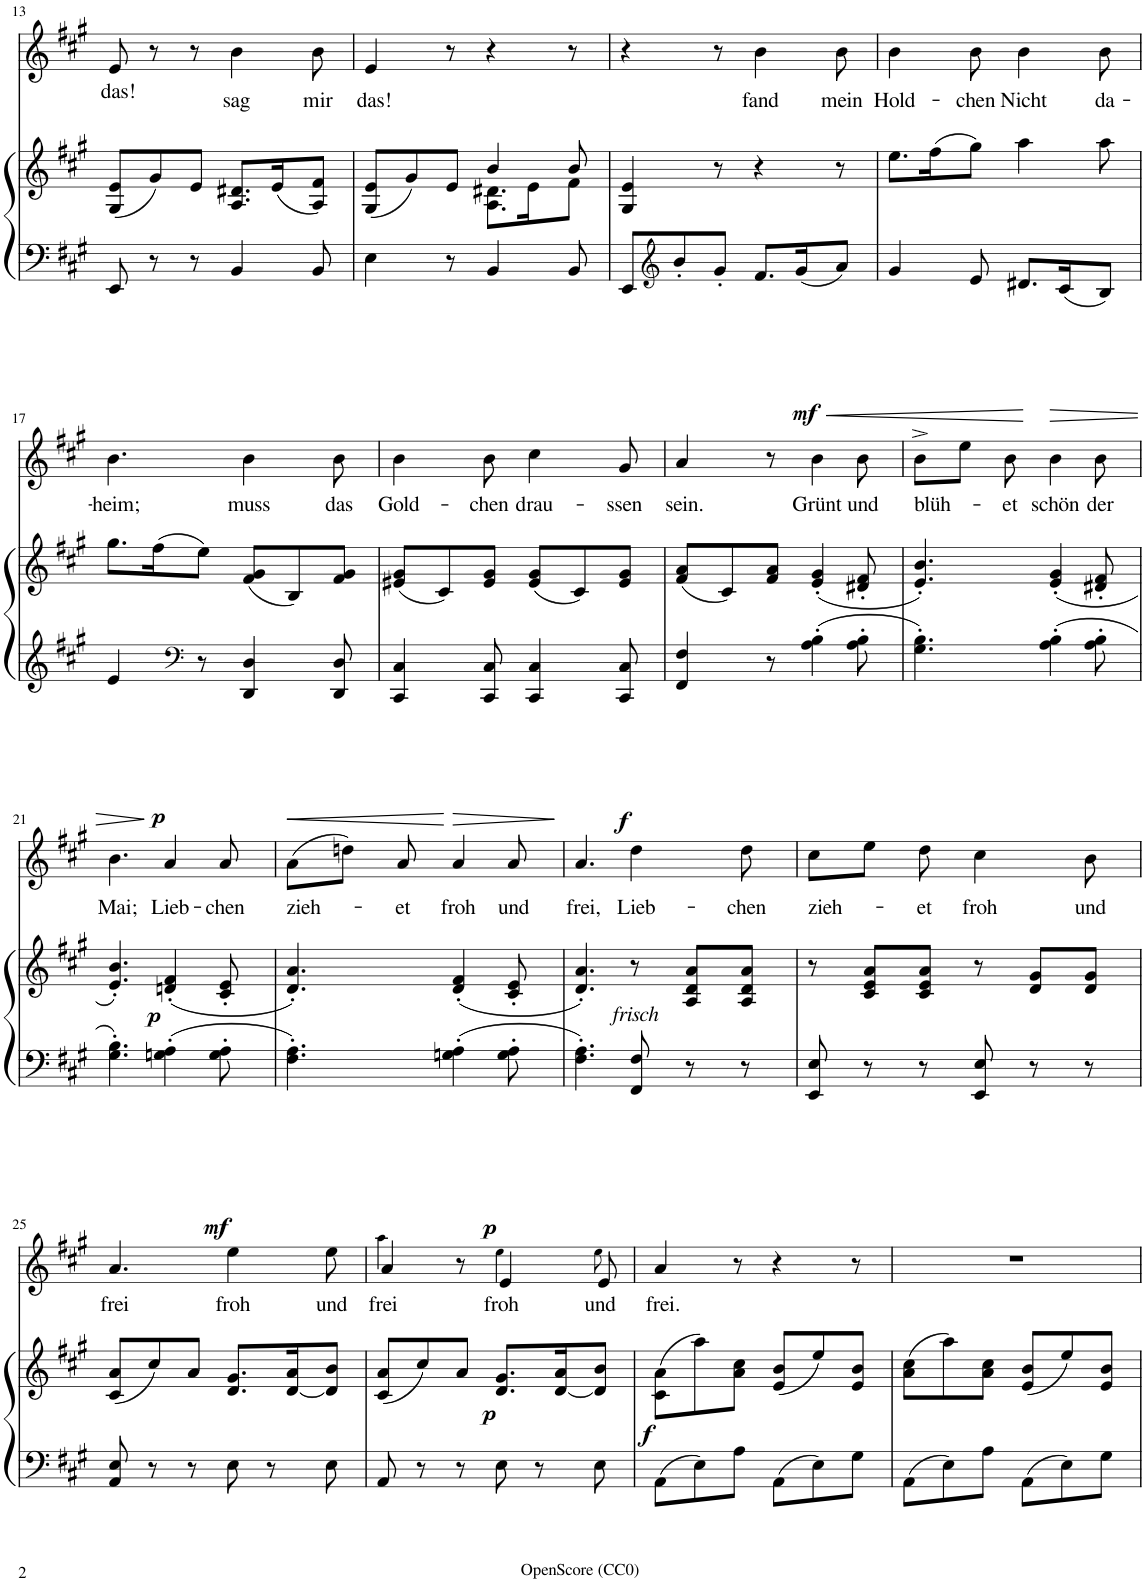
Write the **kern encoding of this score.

**kern	**kern	**dynam	**kern	**text	**dynam
*part2	*part2	*part2	*part1	*part1	*part1
*staff3	*staff2	*staff2/3	*staff1	*staff1	*staff1
*I"Piano	*	*	*I"Singstimme Voice	*	*
*I'Pno	*	*	*	*	*
!!LO:PB:g=z
*clefF4	*clefG2	*	*clefG2	*	*
*k[f#c#g#]	*k[f#c#g#]	*	*k[f#c#g#]	*	*
*M6/8	*M6/8	*	*M6/8	*	*
=13	=13	=13	=13	=13	=13
!	!	!	!	!LO:LY:b	!
8EE/	(8G#/ 8e/L	.	8e/	das!	.
8r	8g#/)	.	8r	.	.
8r	8e/J	.	8r	.	.
!	!	!	!	!LO:LY:b	!
4BB/	8.A/ 8.d#X/L	.	4b\	sag	.
.	(16e/K	.	.	.	.
!	!	!	!	!LO:LY:b	!
8BB/	8A/ 8f#/J)	.	8b\	mir	.
=14	=14	=14	=14	=14	=14
*	*^	*	*	*	*
!	!	!	!	!	!LO:LY:b	!
4E\	(<8G#/ 8e/L	4.ryy	.	4e/	das!	.
.	8g#/)	.	.	.	.	.
8r	8e/J	.	.	8r	.	.
4BB/	4b/	8.A\ 8.d#X\L	.	4r	.	.
.	.	16e\K	.	.	.	.
8BB/	8b/	8f#\J	.	8r	.	.
*	*v	*v	*	*	*	*
=15	=15	=15	=15	=15	=15
8EE/L	4G#/ 4e/	.	4r	.	.
*clefG2	*	*	*	*	*
8b'/	.	.	.	.	.
8g#'/J	8r	.	8r	.	.
!	!	!	!	!LO:LY:b	!
8.f#/L	4r	.	4b\	fand	.
16g#/K	.	.	.	.	.
!	!	!	!	!LO:LY:b	!
8a/J	8r	.	8b\	mein	.
=16	=16	=16	=16	=16	=16
!	!	!	!	!LO:LY:b	!
4g#/	8.ee\L	.	4b\	Hold-	.
.	(16ff#\K	.	.	.	.
!	!	!	!	!LO:LY:b	!
8e/	8gg#\J)	.	8b\	-chen	.
!	!	!	!	!LO:LY:b	!
8.d#X/L	4aa\	.	4b\	Nicht	.
16c#/K	.	.	.	.	.
!	!	!	!	!LO:LY:b	!
8B/J	8aa\	.	8b\	da-	.
!!LO:LB:g=z
=17	=17	=17	=17	=17	=17
!	!	!	!	!LO:LY:b	!
4e/	8.gg#\L	.	4.b\	-heim;	.
.	(16ff#\K	.	.	.	.
*clefF4	*	*	*	*	*
8r	8ee\J)	.	.	.	.
!	!	!	!	!LO:LY:b	!
4DD/ 4D/	(8f#/ 8g#/L	.	4b\	muss	.
.	8B/)	.	.	.	.
!	!	!	!	!LO:LY:b	!
8DD/ 8D/	8f#/ 8g#/J	.	8b\	das	.
=18	=18	=18	=18	=18	=18
!	!	!	!	!LO:LY:b	!
4CC#/ 4C#/	(8e#X/ 8g#/L	.	4b\	Gold-	.
.	8c#/)	.	.	.	.
!	!	!	!	!LO:LY:b	!
8CC#/ 8C#/	8e#/ 8g#/J	.	8b\	-chen	.
!	!	!	!	!LO:LY:b	!
4CC#/ 4C#/	(8e#/ 8g#/L	.	4cc#\	drau-	.
.	8c#/)	.	.	.	.
!	!	!	!	!LO:LY:b	!
8CC#/ 8C#/	8e#/ 8g#/J	.	8g#/	-ssen	.
=19	=19	=19	=19	=19	=19
!	!	!	!	!LO:LY:b	!
4FF#/ 4F#/	(8f#/ 8a/L	.	4a/	sein.	.
.	8c#/)	.	.	.	.
8r	8f#/ 8a/J	.	8r	.	.
!	!	!	!	!LO:LY:b	!LO:HP:b
!	!	!	!	!	!LO:DY:n=1:a
4A\' 4B\'	(4e/' 4g#/'	.	4b\	Grünt	< mf
!	!	!	!	!LO:LY:b	!
8A\' 8B\'	8d#X/' 8f#/'	.	8b\	und	.
=20	=20	=20	=20	=20	=20
!	!	!	!	!LO:LY:b	!
4.G#\' 4.B\'	4.e/' 4.b/')	.	8b^\L	blüh-	.
.	.	.	8ee\J	.	.
!	!	!	!	!LO:LY:b	!
.	.	.	8b\	-et	.
!	!	!	!	!LO:LY:b	!LO:HP:n=1:b
4A\' 4B\'	(4e/' 4g#/'	.	4b\	schön	[ >
!	!	!	!	!LO:LY:b	!
8A\' 8B\'	8d#X/' 8f#/'	.	8b\	der	.
!!LO:LB:g=z
=21	=21	=21	=21	=21	=21
!	!	!	!	!LO:LY:b	!
4.G#\' 4.B\'	4.e/' 4.b/')	.	4.b\	Mai;	.
!	!	!LO:DY:b	!	!LO:LY:b	!LO:DY:n=1:a
4Gn\' 4A\'	(4dn/' 4f#/'	p	4a/	Lieb-	] p
!	!	!	!	!LO:LY:b	!
8G\' 8A\'	8c#/' 8e/'	.	8a/	-chen	.
=22	=22	=22	=22	=22	=22
!	!	!	!	!LO:LY:b	!LO:HP:b
4.F#\' 4.A\'	4.d/' 4.a/')	.	(8a\L	zieh-	<
.	.	.	8ddn\J)	.	.
!	!	!	!	!LO:LY:b	!
.	.	.	8a/	-et	.
!	!	!	!	!LO:LY:b	!LO:HP:n=1:b
4Gn\' 4A\'	(4d/' 4f#/'	.	4a/	froh	[ >
!	!	!	!	!LO:LY:b	!
8G\' 8A\'	8c#/' 8e/'	.	8a/	und	.
.	.	.	.	.	]
=23	=23	=23	=23	=23	=23
!	!	!	!	!LO:LY:b	!
4.F#\' 4.A\'	4.d/' 4.a/')	.	4.a/	frei,	.
!	!LO:TX:b:i:t=frisch	!	!	!	!
!	!	!	!	!LO:LY:b	!LO:DY:a
8FF#/ 8F#/	8r	.	4dd\	Lieb-	f
8r	8A/ 8d/ 8a/L	.	.	.	.
!	!	!	!	!LO:LY:b	!
8r	8A/ 8d/ 8a/J	.	8dd\	-chen	.
=24	=24	=24	=24	=24	=24
!	!	!	!	!LO:LY:b	!
8EE/ 8E/	8r	.	8cc#\L	zieh-	.
8r	8c#/ 8e/ 8a/L	.	8ee\J	.	.
!	!	!	!	!LO:LY:b	!
8r	8c#/ 8e/ 8a/J	.	8dd\	-et	.
!	!	!	!	!LO:LY:b	!
8EE/ 8E/	8r	.	4cc#\	froh	.
8r	8d/ 8g#/L	.	.	.	.
!	!	!	!	!LO:LY:b	!
8r	8d/ 8g#/J	.	8b\	und	.
!!LO:LB:g=z
=25	=25	=25	=25	=25	=25
!	!	!	!	!LO:LY:b	!
8AA/ 8E/	(8c#/ 8a/L	.	4.a/	frei	.
8r	8cc#/)	.	.	.	.
8r	8a/J	.	.	.	.
!	!	!	!	!LO:LY:b	!LO:DY:a
8E\	8.d/ 8.g#/L	.	4ee\	froh	mf
8r	.	.	.	.	.
.	[16d/ 16a/K	.	.	.	.
!	!	!	!	!LO:LY:b	!
8E\	8d/] 8b/J	.	8ee\	und	.
=26	=26	=26	=26	=26	=26
!	!	!	!	!LO:LY:b	!
*	*	*	*^	*	*
8AA/	(8c#/ 8a/L	.	4a/	4aa!\	frei	.
8r	8cc#/)	.	.	.	.	.
8r	8a/J	.	8r	8ryy	.	.
!	!	!LO:DY:b	!	!	!LO:LY:b	!LO:DY:a
8E\	8.d/ 8.g#/L	p	4e/	4ee!\	froh	p
8r	.	.	.	.	.	.
.	[16d/ 16a/K	.	.	.	.	.
!	!	!	!	!	!LO:LY:b	!
8E\	8d/] 8b/J	.	8e/	8ee!\	und	.
=27	=27	=27	=27	=27	=27	=27
!	!	!	!	!	!LO:LY:b	!
*	*	*	*v	*v	*	*
8AA\L	(8c#\ 8a\L	.	4a/	frei.	.
!	!	!LO:DY:b	!	!	!
8E\	8aa\)	f	.	.	.
8A\J	8a\ 8cc#\J	.	8r	.	.
8AA\L	(8e/ 8b/L	.	4r	.	.
8E\	8ee/)	.	.	.	.
8G#\J	8e/ 8b/J	.	8r	.	.
=28	=28	=28	=28	=28	=28
8AA\L	(8a\ 8cc#\L	.	2.r	.	.
8E\	8aa\)	.	.	.	.
8A\J	8a\ 8cc#\J	.	.	.	.
8AA\L	(8e/ 8b/L	.	.	.	.
8E\	8ee/)	.	.	.	.
8G#\J	8e/ 8b/J	.	.	.	.
=	=	=	=	=	=
*-	*-	*-	*-	*-	*-
